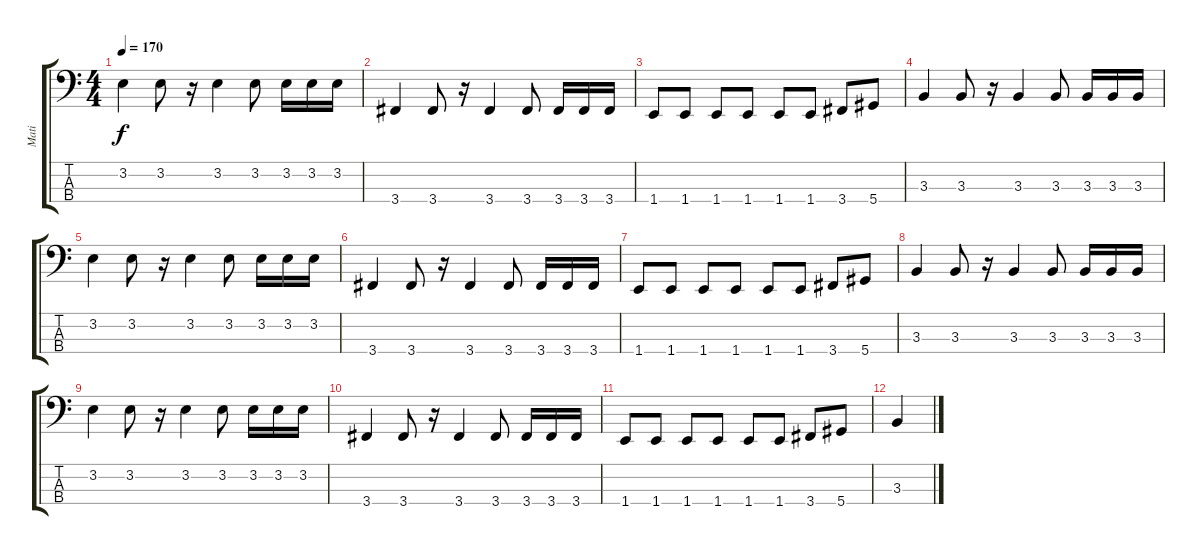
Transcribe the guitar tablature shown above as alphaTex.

\track ("Mati" "Mati") {instrument electricbasspick}
\staff {score tabs}
\tuning (Gb2 Db2 Ab1 Eb1) {hide}
\ts (4 4)
\tempo 170
\clef f4
\ks c
3.2.4{dy f} 3.2.8 r.16 3.2.4 3.2.8 3.2.16 3.2.16 3.2.16 |
3.4.4 3.4.8 r.16 3.4.4 3.4.8 3.4.16 3.4.16 3.4.16 |
1.4.8 1.4.8 1.4.8 1.4.8 1.4.8 1.4.8 3.4.8 5.4.8 |
3.3.4 3.3.8 r.16 3.3.4 3.3.8 3.3.16 3.3.16 3.3.16 |
3.2.4 3.2.8 r.16 3.2.4 3.2.8 3.2.16 3.2.16 3.2.16 |
3.4.4 3.4.8 r.16 3.4.4 3.4.8 3.4.16 3.4.16 3.4.16 |
1.4.8 1.4.8 1.4.8 1.4.8 1.4.8 1.4.8 3.4.8 5.4.8 |
3.3.4 3.3.8 r.16 3.3.4 3.3.8 3.3.16 3.3.16 3.3.16 |
3.2.4 3.2.8 r.16 3.2.4 3.2.8 3.2.16 3.2.16 3.2.16 |
3.4.4 3.4.8 r.16 3.4.4 3.4.8 3.4.16 3.4.16 3.4.16 |
1.4.8 1.4.8 1.4.8 1.4.8 1.4.8 1.4.8 3.4.8 5.4.8 |
3.3.4
